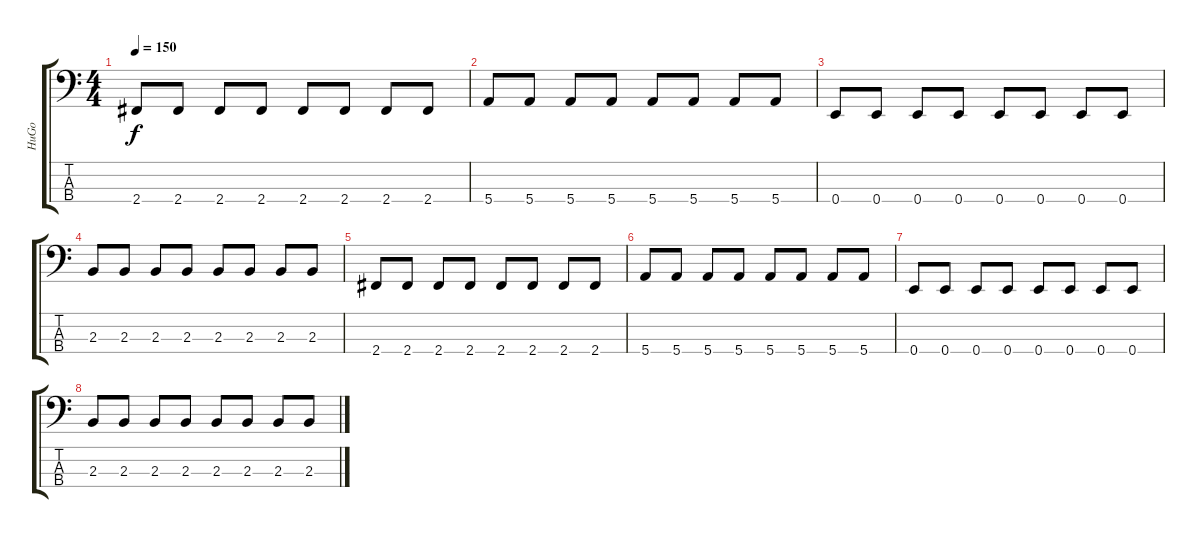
\track ("HuGo" "HuGo") {instrument electricbasspick}
\staff {score tabs}
\tuning (G2 D2 A1 E1) {hide}
\ts (4 4)
\tempo 150
\clef f4
\ks c
2.4.8{dy f} 2.4.8 2.4.8 2.4.8 2.4.8 2.4.8 2.4.8 2.4.8 |
5.4.8 5.4.8 5.4.8 5.4.8 5.4.8 5.4.8 5.4.8 5.4.8 |
0.4.8 0.4.8 0.4.8 0.4.8 0.4.8 0.4.8 0.4.8 0.4.8 |
2.3.8 2.3.8 2.3.8 2.3.8 2.3.8 2.3.8 2.3.8 2.3.8 |
2.4.8 2.4.8 2.4.8 2.4.8 2.4.8 2.4.8 2.4.8 2.4.8 |
5.4.8 5.4.8 5.4.8 5.4.8 5.4.8 5.4.8 5.4.8 5.4.8 |
0.4.8 0.4.8 0.4.8 0.4.8 0.4.8 0.4.8 0.4.8 0.4.8 |
2.3.8 2.3.8 2.3.8 2.3.8 2.3.8 2.3.8 2.3.8 2.3.8
